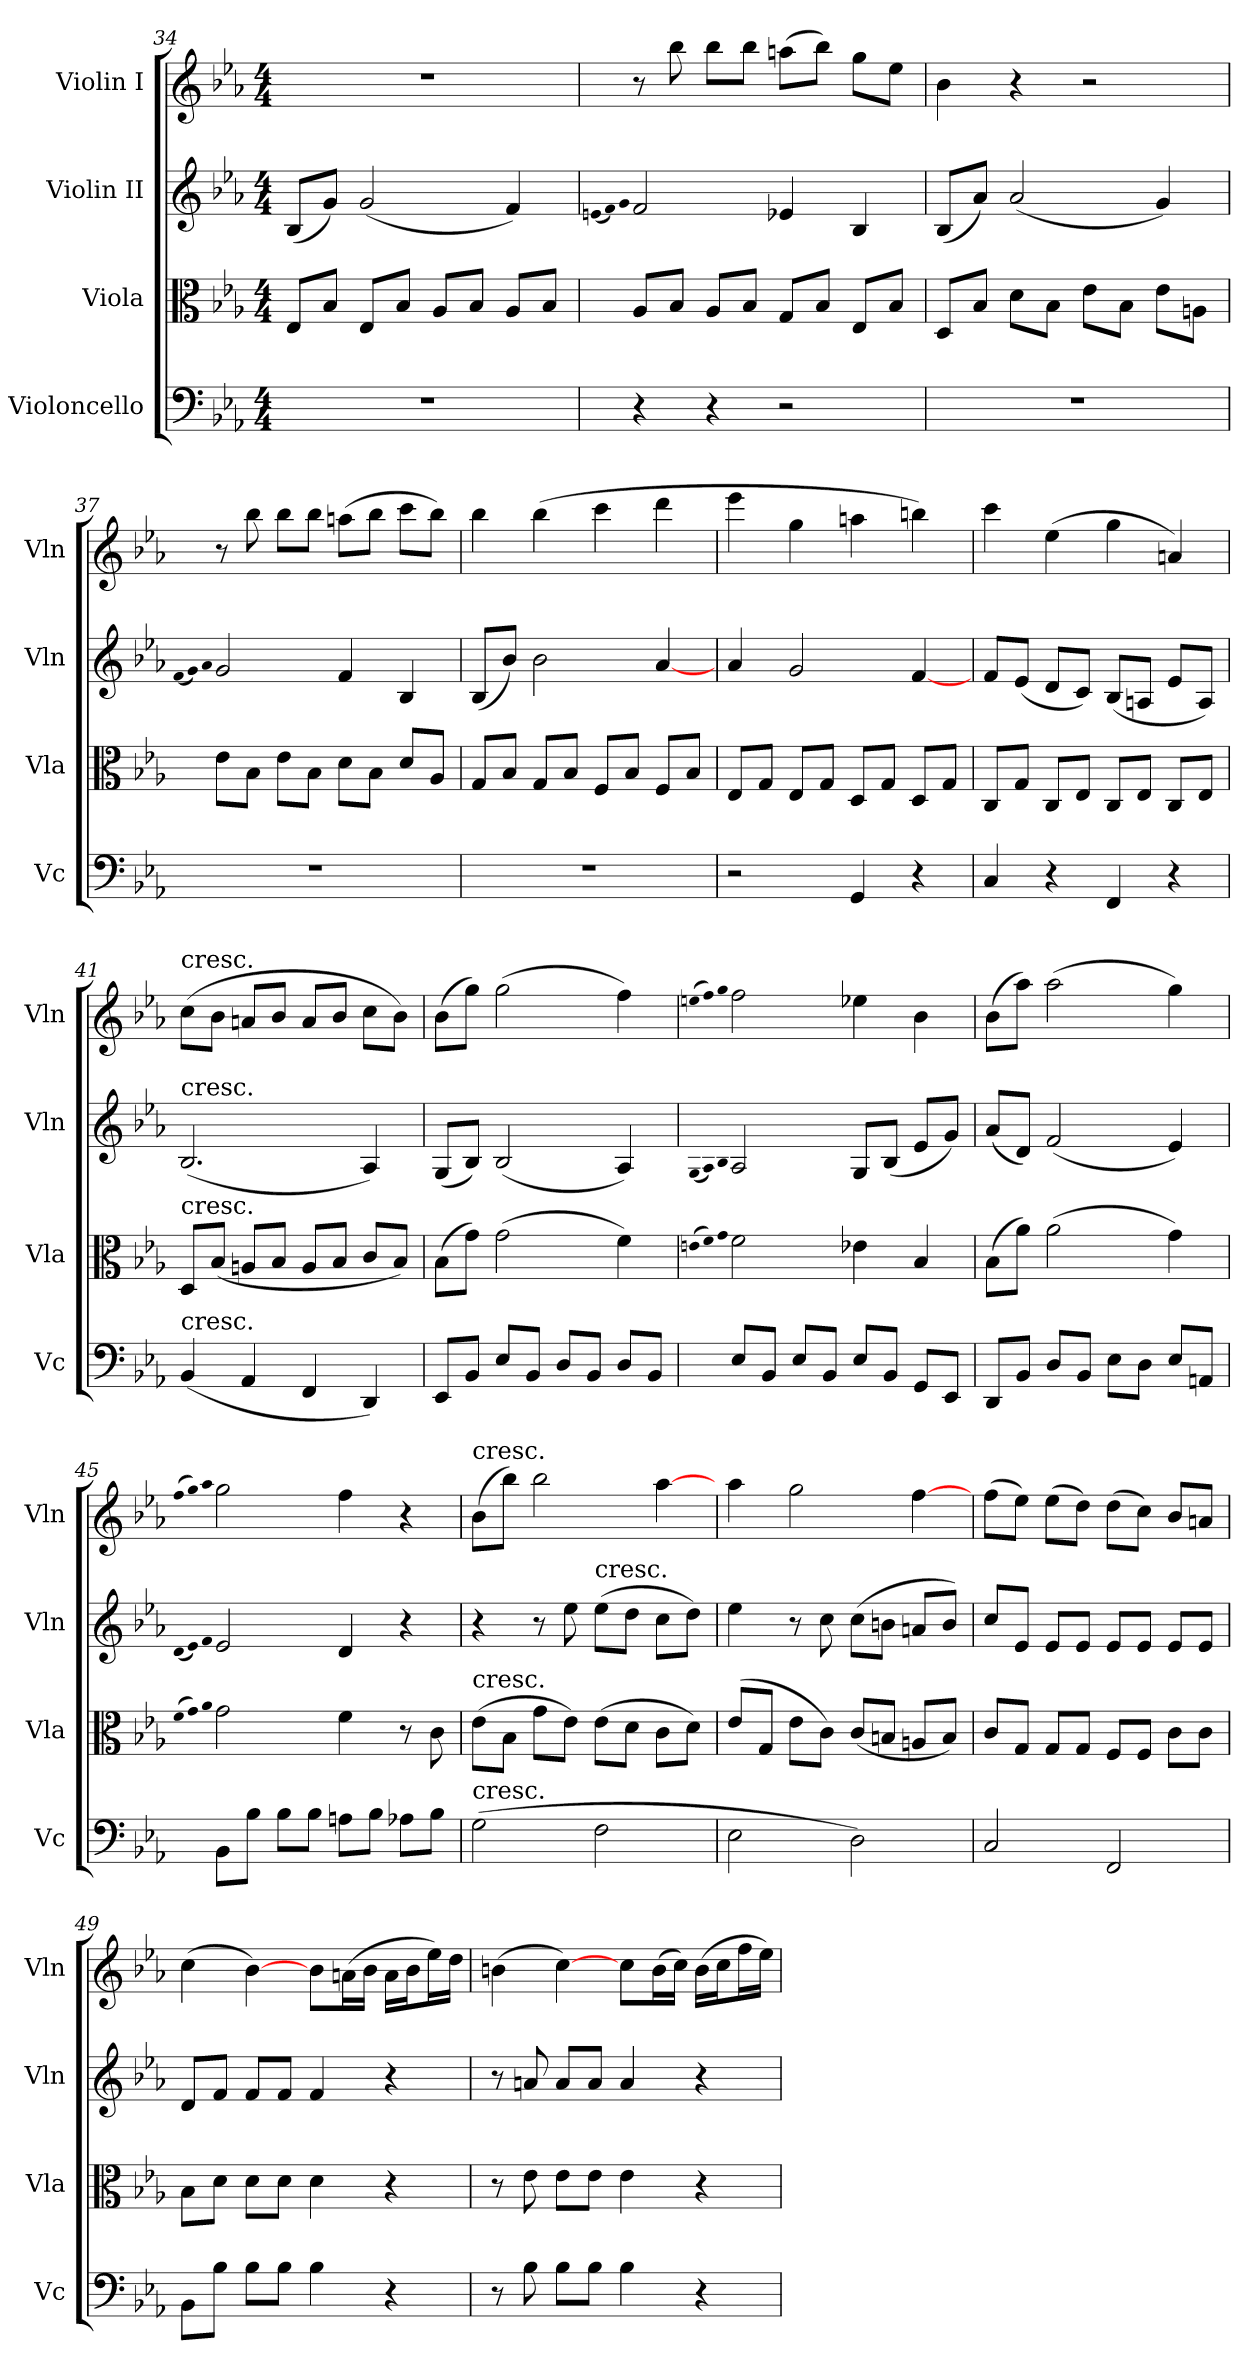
**kern	**kern	**kern	**kern
*part4	*part3	*part2	*part1
*staff4	*staff3	*staff2	*staff1
*I"Violoncello	*I"Viola	*I"Violin II	*I"Violin I
*I'Vc	*I'Vla	*I'Vln	*I'Vln
*clefF4	*clefC3	*clefG2	*clefG2
*k[b-e-a-]	*k[b-e-a-]	*k[b-e-a-]	*k[b-e-a-]
*c:	*c:	*c:	*c:
*M4/4	*M4/4	*M4/4	*M4/4
=34	=34	=34	=34
1r	8E-/L	(8B-/L	1r
.	8B-/J	8g/J)	.
.	8E-/L	(2g	.
.	8B-/J	.	.
.	8A-/L	.	.
.	8B-/J	.	.
.	8A-/L	4f)	.
.	8B-/J	.	.
=35	=35	=35	=35
.	.	(qqen	.
.	.	qqf)	.
.	.	qqg	.
4r	8A-/L	2f	8r
.	8B-/J	.	8bb-
4r	8A-/L	.	8bb-\L
.	8B-/J	.	8bb-\J
2r	8G/L	4e-X	(8aan\L
.	8B-/J	.	8bb-\J)
.	8E-/L	4B-	8gg\L
.	8B-/J	.	8ee-\J
=36	=36	=36	=36
1r	8D/L	(8B-/L	4b-
.	8B-/J	8a-/J)	.
.	8d\L	(2a-	4r
.	8B-\J	.	.
.	8e-\L	.	2r
.	8B-\J	.	.
.	8e-\L	4g)	.
.	8An\J	.	.
=37	=37	=37	=37
.	.	(qqf	.
.	.	qqg)	.
.	.	qqa-	.
1r	8e-\L	2g	8r
.	8B-\J	.	8bb-
.	8e-\L	.	8bb-\L
.	8B-\J	.	8bb-\J
.	8d\L	4f	(8aan\L
.	8B-\J	.	8bb-\J
.	8d/L	4B-	8ccc\L
.	8A-/J	.	8bb-\J)
=38	=38	=38	=38
1r	8G/L	(8B-/L	4bb-
.	8B-/J	8b-/J)	.
.	8G/L	2b-	(4bb-
.	8B-/J	.	.
.	8F/L	.	4ccc
.	8B-/J	.	.
.	8F/L	[4a-	4ddd
.	8B-/J	.	.
=39	=39	=39	=39
2r	8E-/L	4a-	4eee-
.	8G/J	.	.
.	8E-/L	2g	4gg
.	8G/J	.	.
4GG	8D/L	.	4aan
.	8G/J	.	.
4r	8D/L	[4f	4bbn)
.	8G/J	.	.
=40	=40	=40	=40
4C	8C/L	8f/L	4ccc
.	8G/J	(8e-/J	.
4r	8C/L	8d/L	(4ee-
.	8E-/J	8c/J)	.
4FF	8C/L	(8B-/L	4gg
.	8E-/J	8An/J	.
4r	8C/L	8e-/L	4an)
.	8E-/J	8A/J)	.
=41	=41	=41	=41
!	!	!	!LO:TX:a:t=cresc.
!	!	!LO:TX:a:t=cresc.	!
!	!LO:TX:a:t=cresc.	!	!
!LO:TX:a:t=cresc.	!	!	!
(4BB-	8D/L	(2.B-	(8cc\L
.	(8B-/J	.	8b-\J
4AA-	8An/L	.	8an/L
.	8B-/J	.	8b-/J
4FF	8A/L	.	8a/L
.	8B-/J	.	8b-/J
4DD)	8c/L	4A-)	8cc\L
.	8B-/J)	.	8b-\J)
=42	=42	=42	=42
8EE-/L	(8B-\L	(8G/L	(8b-\L
8BB-/J	8g\J)	8B-/J)	8gg\J)
8E-/L	(2g	(2B-	(2gg
8BB-/J	.	.	.
8D/L	.	.	.
8BB-/J	.	.	.
8D/L	4f)	4A-)	4ff)
8BB-/J	.	.	.
=43	=43	=43	=43
.	(qqen	(qqG	(qqeen
.	qqf)	qqA-)	qqff)
.	qqg	qqB-	qqgg
8E-/L	2f	2A-	2ff
8BB-/J	.	.	.
8E-/L	.	.	.
8BB-/J	.	.	.
8E-/L	4e-X	8G/L	4ee-X
8BB-/J	.	(8B-/J	.
8GG/L	4B-	8e-/L	4b-
8EE-/J	.	8g/J)	.
=44	=44	=44	=44
8DD/L	(8B-\L	(8a-/L	(8b-\L
8BB-/J	8a-\J)	8d/J)	8aa-\J)
8D/L	(2a-	(2f	(2aa-
8BB-/J	.	.	.
8E-\L	.	.	.
8D\J	.	.	.
8E-/L	4g)	4e-)	4gg)
8AAn/J	.	.	.
=45	=45	=45	=45
.	(qqf	(qqd	(qqff
.	qqg)	qqe-)	qqgg)
.	qqa-	qqf	qqaa-
8BB-\L	2g	2e-	2gg
8B-\J	.	.	.
8B-\L	.	.	.
8B-\J	.	.	.
8An\L	4f	4d	4ff
8B-\J	.	.	.
8A-X\L	8r	4r	4r
8B-\J	8c	.	.
=46	=46	=46	=46
!	!	!	!LO:TX:a:t=cresc.
!	!LO:TX:a:t=cresc.	!	!
!LO:TX:a:t=cresc.	!	!	!
(2G	(8e-\L	4r	(8b-\L
.	8B-\J	.	8bb-\J)
.	8g\L	8r	2bb-
.	8e-\J)	8ee-	.
!	!	!LO:TX:a:t=cresc.	!
2F	(8e-\L	(8ee-\L	.
.	8d\J	8dd\J	.
.	8c\L	8cc\L	[4aa-
.	8d\J)	8dd\J)	.
=47	=47	=47	=47
2E-	(8e-/L	4ee-	4aa-
.	8G/J	.	.
.	8e-\L	8r	2gg
.	8c\J)	8cc	.
2D)	(8c/L	(8cc\L	.
.	8Bn/J	8bn\J	.
.	8An/L	8an/L	[4ff
.	8B/J)	8b/J)	.
=48	=48	=48	=48
2C	8c/L	8cc/L	(8ff\L
.	8G/J	8e-/J	8ee-\J)
.	8G/L	8e-/L	(8ee-\L
.	8G/J	8e-/J	8dd\J)
2FF	8F/L	8e-/L	(8dd\L
.	8F/J	8e-/J	8cc\J)
.	8c\L	8e-/L	8b-/L
.	8c\J	8e-/J	8an/J
=49	=49	=49	=49
8BB-\L	8B-\L	8d/L	(4cc
8B-\J	8d\J	8f/J	.
8B-\L	8d\L	8f/L	[4b-)
8B-\J	8d\J	8f/J	.
4B-	4d	4f	8b-\L
.	.	.	(16an\L
.	.	.	16b-\JJ
4r	4r	4r	16a\LL
.	.	.	16b-\J
.	.	.	16ee-\L)
.	.	.	16dd\JJ
=50	=50	=50	=50
8r	8r	8r	(4bn
8B-	8e-	8an	.
8B-\L	8e-\L	8a/L	[4cc)
8B-\J	8e-\J	8a/J	.
4B-	4e-	4a	8cc\L
.	.	.	(16b\L
.	.	.	16cc\JJ)
4r	4r	4r	(16b\LL
.	.	.	16cc\J
.	.	.	16ff\L
.	.	.	16ee-\JJ)
=	=	=	=
*-	*-	*-	*-
